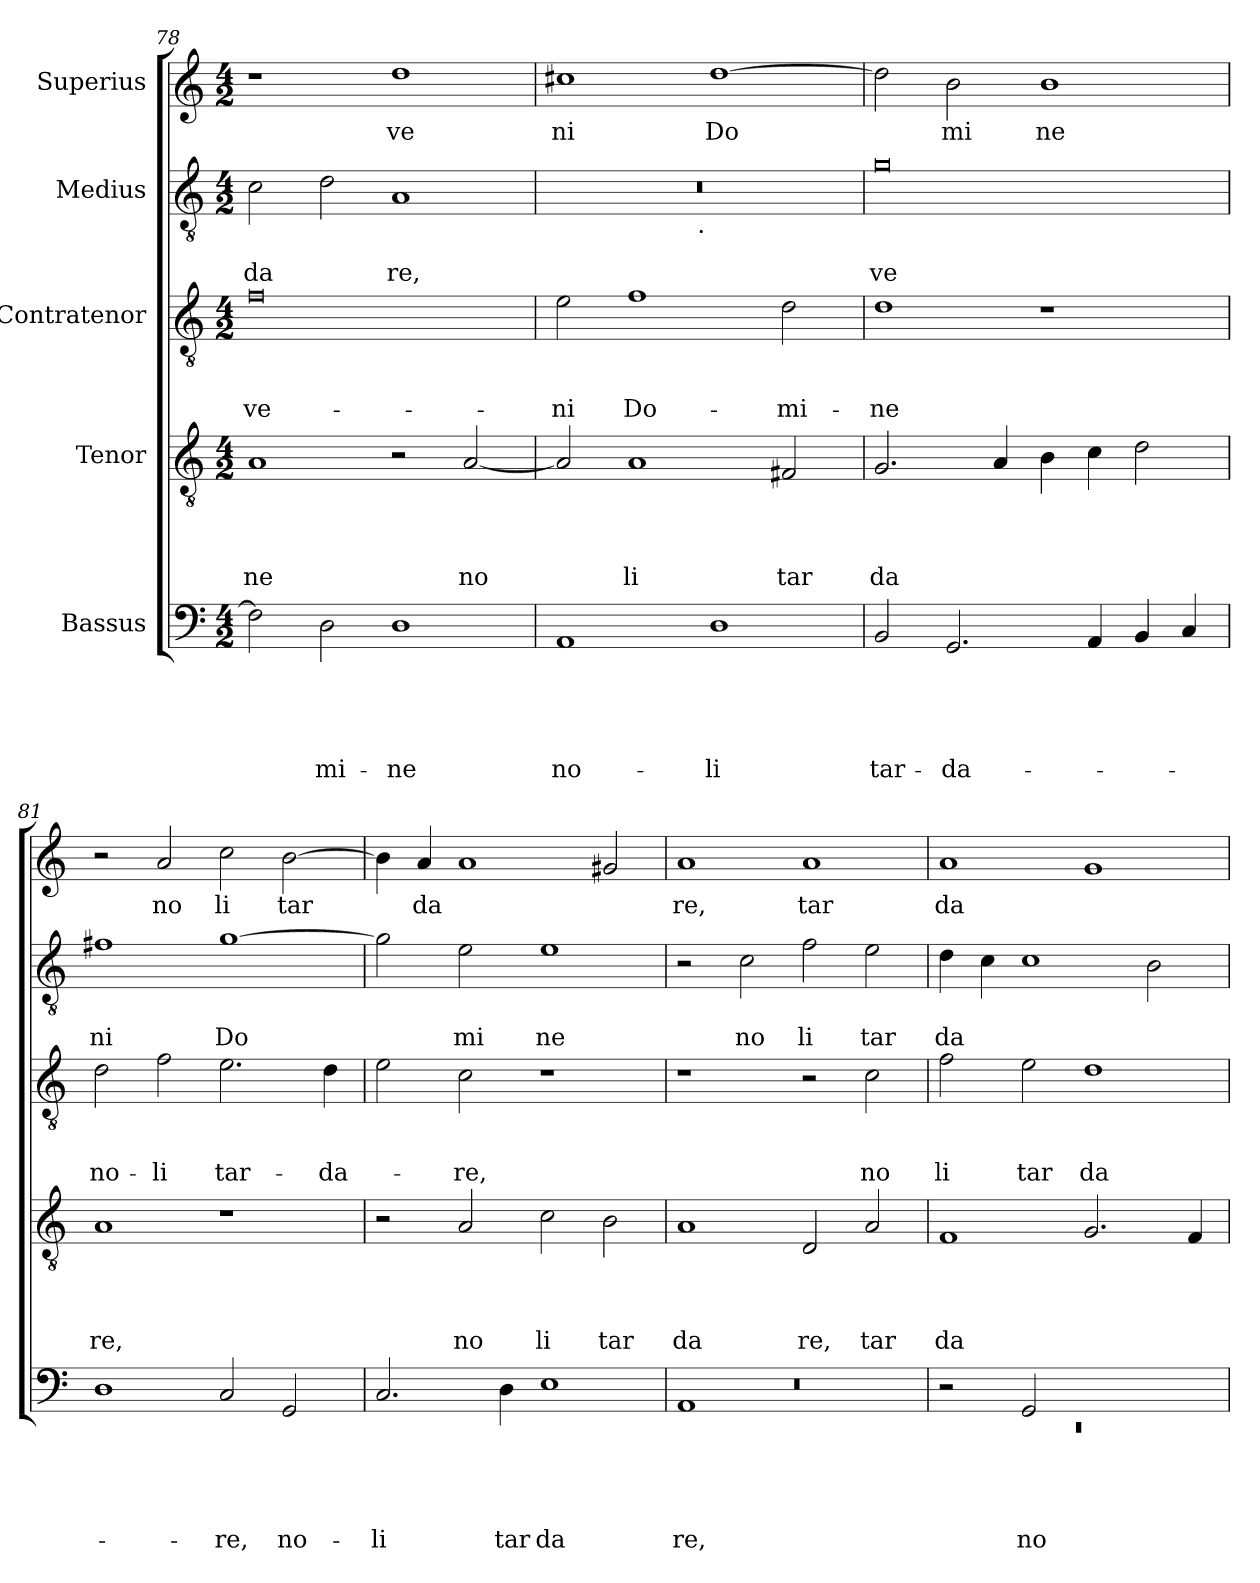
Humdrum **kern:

**kern	**text	**text	**text	**text	**text	**kern	**text	**text	**text	**text	**kern	**text	**text	**text	**kern	**text	**text	**kern	**text
*part5	*part5	*part5	*part5	*part5	*part5	*part4	*part4	*part4	*part4	*part4	*part3	*part3	*part3	*part3	*part2	*part2	*part2	*part1	*part1
*staff5	*staff5	*staff5	*staff5	*staff5	*staff5	*staff4	*staff4	*staff4	*staff4	*staff4	*staff3	*staff3	*staff3	*staff3	*staff2	*staff2	*staff2	*staff1	*staff1
*I"Bassus	*	*	*	*	*	*I"Tenor	*	*	*	*	*I"Contratenor	*	*	*	*I"Medius	*	*	*I"Superius	*
*clefF4	*	*	*	*	*	*clefGv2	*	*	*	*	*clefGv2	*	*	*	*clefGv2	*	*	*clefG2	*
*k[]	*	*	*	*	*	*k[]	*	*	*	*	*k[]	*	*	*	*k[]	*	*	*k[]	*
*C:	*	*	*	*	*	*C:	*	*	*	*	*C:	*	*	*	*C:	*	*	*C:	*
*M4/2	*	*	*	*	*	*M4/2	*	*	*	*	*M4/2	*	*	*	*M4/2	*	*	*M4/2	*
=78	=78	=78	=78	=78	=78	=78	=78	=78	=78	=78	=78	=78	=78	=78	=78	=78	=78	=78	=78
!	!	!	!	!	!	!	!	!	!	!LO:LY:b	!	!	!	!LO:LY:b	!	!	!LO:LY:b	!	!
2F\]	.	.	.	.	.	1A	.	.	.	ne	0f	.	.	ve-	2c\	.	da	1r	.
!	!	!	!	!	!LO:LY:b	!	!	!	!	!	!	!	!	!	!	!	!	!	!
2D\	.	.	.	.	-mi-	.	.	.	.	.	.	.	.	.	2d\	.	.	.	.
!	!	!	!	!	!LO:LY:b	!	!	!	!	!	!	!	!	!	!	!	!LO:LY:b	!	!LO:LY:b
1D	.	.	.	.	-ne	2r	.	.	.	.	.	.	.	.	1A	.	re,	1dd	ve
!	!	!	!	!	!	!	!	!	!	!LO:LY:b	!	!	!	!	!	!	!	!	!
.	.	.	.	.	.	[<2A/	.	.	.	no	.	.	.	.	.	.	.	.	.
=79	=79	=79	=79	=79	=79	=79	=79	=79	=79	=79	=79	=79	=79	=79	=79	=79	=79	=79	=79
!	!	!	!	!	!LO:LY:b	!	!	!	!	!	!	!	!	!LO:LY:b	!	!	!	!	!LO:LY:b
*	*	*	*	*	*	*	*	*	*	*	*	*	*	*	*^	*	*	*	*
1AA	.	.	.	.	no-	2A/]	.	.	.	.	2e\	.	.	-ni	0r	2ryy	.	.	1cc#X	ni
!	!	!	!	!	!	!	!	!	!	!LO:LY:b	!	!	!	!LO:LY:b	!	!	!	!	!	!
.	.	.	.	.	.	1A	.	.	.	li	1f	.	.	Do-	.	4...ryy	.	.	.	.
!	!	!	!	!	!	!	!	!	!	!	!	!	!	!	!	!LO:TX:b:t=.	!	!	!	!
.	.	.	.	.	.	.	.	.	.	.	.	.	.	.	.	1ryy	.	.	.	.
!	!	!	!	!	!LO:LY:b	!	!	!	!	!	!	!	!	!	!	!	!	!	!	!LO:LY:b
1D	.	.	.	.	-li	.	.	.	.	.	.	.	.	.	.	.	.	.	[>1dd	Do
!	!	!	!	!	!	!	!	!	!	!LO:LY:b	!	!	!	!LO:LY:b	!	!	!	!	!	!
.	.	.	.	.	.	2F#X/	.	.	.	tar	2d\	.	.	-mi-	.	.	.	.	.	.
.	.	.	.	.	.	.	.	.	.	.	.	.	.	.	.	32ryy	.	.	.	.
=80	=80	=80	=80	=80	=80	=80	=80	=80	=80	=80	=80	=80	=80	=80	=80	=80	=80	=80	=80	=80
!	!	!	!	!	!LO:LY:b	!	!	!	!	!LO:LY:b	!	!	!	!LO:LY:b	!	!	!	!LO:LY:b	!	!
*	*	*	*	*	*	*	*	*	*	*	*	*	*	*	*v	*v	*	*	*	*
2BB/	.	.	.	.	tar-	2.G/	.	.	.	da	1d	.	.	-ne	0g	.	ve	2dd\]	.
!	!	!	!	!	!LO:LY:b	!	!	!	!	!	!	!	!	!	!	!	!	!	!LO:LY:b
2.GG/	.	.	.	.	-da-	.	.	.	.	.	.	.	.	.	.	.	.	2b\	mi
.	.	.	.	.	.	4A/	.	.	.	.	.	.	.	.	.	.	.	.	.
!	!	!	!	!	!	!	!	!	!	!	!	!	!	!	!	!	!	!	!LO:LY:b
.	.	.	.	.	.	4B\	.	.	.	.	1r	.	.	.	.	.	.	1b	ne
4AA/	.	.	.	.	.	4c\	.	.	.	.	.	.	.	.	.	.	.	.	.
4BB/	.	.	.	.	.	2d\	.	.	.	.	.	.	.	.	.	.	.	.	.
4C/	.	.	.	.	.	.	.	.	.	.	.	.	.	.	.	.	.	.	.
=81	=81	=81	=81	=81	=81	=81	=81	=81	=81	=81	=81	=81	=81	=81	=81	=81	=81	=81	=81
!	!	!	!	!	!	!	!	!	!	!LO:LY:b	!	!	!	!LO:LY:b	!	!	!LO:LY:b	!	!
1D	.	.	.	.	.	1A	.	.	.	re,	2d\	.	.	no-	1f#X	.	ni	2r	.
!	!	!	!	!	!	!	!	!	!	!	!	!	!	!LO:LY:b	!	!	!	!	!LO:LY:b
.	.	.	.	.	.	.	.	.	.	.	2f\	.	.	-li	.	.	.	2a/	no
!	!	!	!	!	!LO:LY:b	!	!	!	!	!	!	!	!	!LO:LY:b	!	!	!LO:LY:b	!	!LO:LY:b
2C/	.	.	.	.	-re,	1r	.	.	.	.	2.e\	.	.	tar-	[<1g	.	Do	2cc\	li
!	!	!	!	!	!LO:LY:b	!	!	!	!	!	!	!	!	!	!	!	!	!	!LO:LY:b
2GG/	.	.	.	.	no-	.	.	.	.	.	.	.	.	.	.	.	.	[<2b\	tar
!	!	!	!	!	!	!	!	!	!	!	!	!	!	!LO:LY:b	!	!	!	!	!
.	.	.	.	.	.	.	.	.	.	.	4d\	.	.	-da-	.	.	.	.	.
!!LO:LB:g=z
=82	=82	=82	=82	=82	=82	=82	=82	=82	=82	=82	=82	=82	=82	=82	=82	=82	=82	=82	=82
!	!	!	!	!	!LO:LY:b	!	!	!	!	!	!	!	!	!	!	!	!	!	!
2.C/	.	.	.	.	-li	2r	.	.	.	.	2e\	.	.	.	2g\]	.	.	4b\]	.
!	!	!	!	!	!	!	!	!	!	!	!	!	!	!	!	!	!	!	!LO:LY:b
.	.	.	.	.	.	.	.	.	.	.	.	.	.	.	.	.	.	4a/	da
!	!	!	!	!	!	!	!	!	!	!LO:LY:b	!	!	!	!LO:LY:b	!	!	!LO:LY:b	!	!
.	.	.	.	.	.	2A/	.	.	.	no	2c\	.	.	-re,	2e\	.	mi	1a	.
!	!	!	!	!	!LO:LY:b	!	!	!	!	!	!	!	!	!	!	!	!	!	!
4D\	.	.	.	.	tar	.	.	.	.	.	.	.	.	.	.	.	.	.	.
!	!	!	!	!	!LO:LY:b	!	!	!	!	!LO:LY:b	!	!	!	!	!	!	!LO:LY:b	!	!
1E	.	.	.	.	da	2c\	.	.	.	li	1r	.	.	.	1e	.	ne	.	.
!	!	!	!	!	!	!	!	!	!	!LO:LY:b	!	!	!	!	!	!	!	!	!
.	.	.	.	.	.	2B\	.	.	.	tar	.	.	.	.	.	.	.	2g#X/	.
=83	=83	=83	=83	=83	=83	=83	=83	=83	=83	=83	=83	=83	=83	=83	=83	=83	=83	=83	=83
*^	*	*	*	*	*	*	*	*	*	*	*	*	*	*	*	*	*	*	*
*	*^	*	*	*	*	*	*	*	*	*	*	*	*	*	*	*	*	*	*	*
!	!	!LO:N:vis=1	!	!	!	!	!LO:LY:b	!	!	!	!	!LO:LY:b	!	!	!	!	!	!	!	!	!LO:LY:b
0ryy	1AA	0r	.	.	.	.	re,	1A	.	.	.	da	1r	.	.	.	2r	.	.	1a	re,
!	!	!	!	!	!	!	!	!	!	!	!	!	!	!	!	!	!	!	!LO:LY:b	!	!
.	.	.	.	.	.	.	.	.	.	.	.	.	.	.	.	.	2c\	.	no	.	.
!	!	!	!	!	!	!	!	!	!	!	!	!LO:LY:b	!	!	!	!	!	!	!LO:LY:b	!	!LO:LY:b
.	1ryy	.	.	.	.	.	.	2D/	.	.	.	re,	2r	.	.	.	2f\	.	li	1a	tar
!	!	!	!	!	!	!	!	!	!	!	!	!LO:LY:b	!	!	!	!LO:LY:b	!	!	!LO:LY:b	!	!
.	.	.	.	.	.	.	.	2A/	.	.	.	tar	2c\	.	.	no	2e\	.	tar	.	.
=84	=84	=84	=84	=84	=84	=84	=84	=84	=84	=84	=84	=84	=84	=84	=84	=84	=84	=84	=84	=84	=84
!	!LO:N:vis=1	!	!	!	!	!	!	!	!	!	!	!LO:LY:b	!	!	!	!LO:LY:b	!	!	!LO:LY:b	!	!LO:LY:b
0ryy	0rEE	2r	.	.	.	.	.	1F	.	.	.	da	2f\	.	.	li	4d\	.	da	1a	da
.	.	.	.	.	.	.	.	.	.	.	.	.	.	.	.	.	4c\	.	.	.	.
!	!	!	!	!	!	!	!LO:LY:b	!	!	!	!	!	!	!	!	!LO:LY:b	!	!	!	!	!
.	.	2GG/	.	.	.	.	no	.	.	.	.	.	2e\	.	.	tar	1c	.	.	.	.
!	!	!	!	!	!	!	!	!	!	!	!	!	!	!	!	!LO:LY:b	!	!	!	!	!
.	.	1ryy	.	.	.	.	.	2.G/	.	.	.	.	1d	.	.	da	.	.	.	1g	.
.	.	.	.	.	.	.	.	.	.	.	.	.	.	.	.	.	2B\	.	.	.	.
.	.	.	.	.	.	.	.	4F/	.	.	.	.	.	.	.	.	.	.	.	.	.
*v	*v	*v	*	*	*	*	*	*	*	*	*	*	*	*	*	*	*	*	*	*	*
=	=	=	=	=	=	=	=	=	=	=	=	=	=	=	=	=	=	=	=
*-	*-	*-	*-	*-	*-	*-	*-	*-	*-	*-	*-	*-	*-	*-	*-	*-	*-	*-	*-
